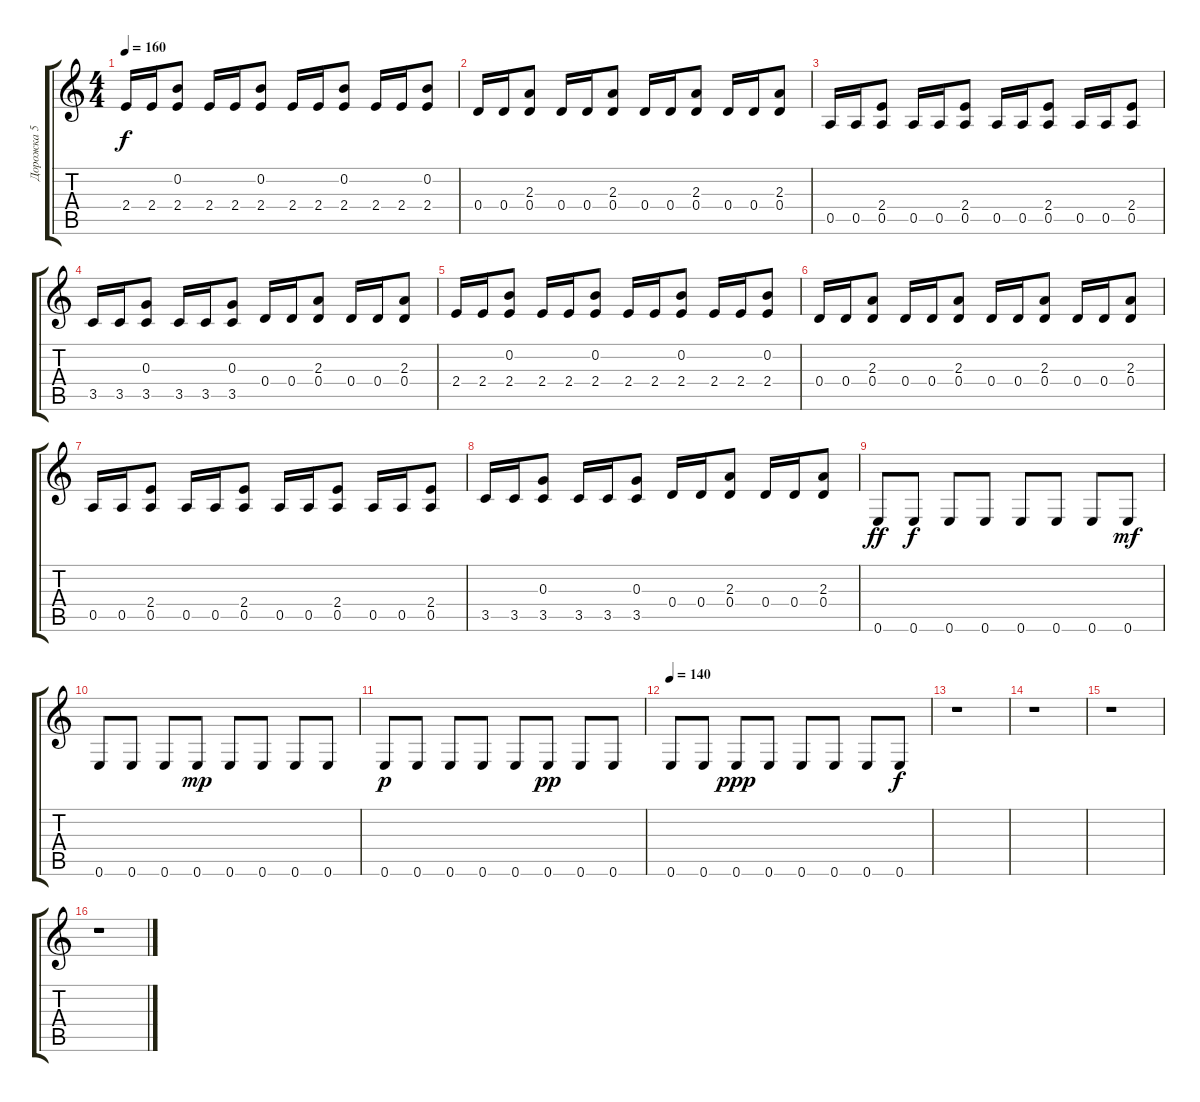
\track ("Дорожка 5" "Дорожка 5") {instrument distortionguitar}
\staff {score tabs}
\tuning (E4 B3 G3 D3 A2 E2) {hide}
\ts (4 4)
\tempo 160
\clef g2
\ks c
2.4.16{dy f} 2.4.16 (0.2 2.4).8 2.4.16 2.4.16 (0.2 2.4).8 2.4.16 2.4.16 (0.2 2.4).8 2.4.16 2.4.16 (0.2 2.4).8 |
0.4.16 0.4.16 (2.3 0.4).8 0.4.16 0.4.16 (2.3 0.4).8 0.4.16 0.4.16 (2.3 0.4).8 0.4.16 0.4.16 (2.3 0.4).8 |
0.5.16 0.5.16 (2.4 0.5).8 0.5.16 0.5.16 (2.4 0.5).8 0.5.16 0.5.16 (2.4 0.5).8 0.5.16 0.5.16 (2.4 0.5).8 |
3.5.16 3.5.16 (0.3 3.5).8 3.5.16 3.5.16 (0.3 3.5).8 0.4.16 0.4.16 (2.3 0.4).8 0.4.16 0.4.16 (2.3 0.4).8 |
2.4.16 2.4.16 (0.2 2.4).8 2.4.16 2.4.16 (0.2 2.4).8 2.4.16 2.4.16 (0.2 2.4).8 2.4.16 2.4.16 (0.2 2.4).8 |
0.4.16 0.4.16 (2.3 0.4).8 0.4.16 0.4.16 (2.3 0.4).8 0.4.16 0.4.16 (2.3 0.4).8 0.4.16 0.4.16 (2.3 0.4).8 |
0.5.16 0.5.16 (2.4 0.5).8 0.5.16 0.5.16 (2.4 0.5).8 0.5.16 0.5.16 (2.4 0.5).8 0.5.16 0.5.16 (2.4 0.5).8 |
3.5.16 3.5.16 (0.3 3.5).8 3.5.16 3.5.16 (0.3 3.5).8 0.4.16 0.4.16 (2.3 0.4).8 0.4.16 0.4.16 (2.3 0.4).8 |
0.6.8{dy ff} 0.6.8{dy f} 0.6.8 0.6.8 0.6.8 0.6.8 0.6.8 0.6.8{dy mf} |
0.6.8 0.6.8 0.6.8 0.6.8{dy mp} 0.6.8 0.6.8 0.6.8 0.6.8 |
0.6.8{dy p} 0.6.8 0.6.8 0.6.8 0.6.8 0.6.8{dy pp} 0.6.8 0.6.8 |
\tempo 140
0.6.8 0.6.8 0.6.8{dy ppp} 0.6.8 0.6.8 0.6.8 0.6.8 0.6.8{dy f} |
r.1 |
r.1 |
r.1 |
r.1
